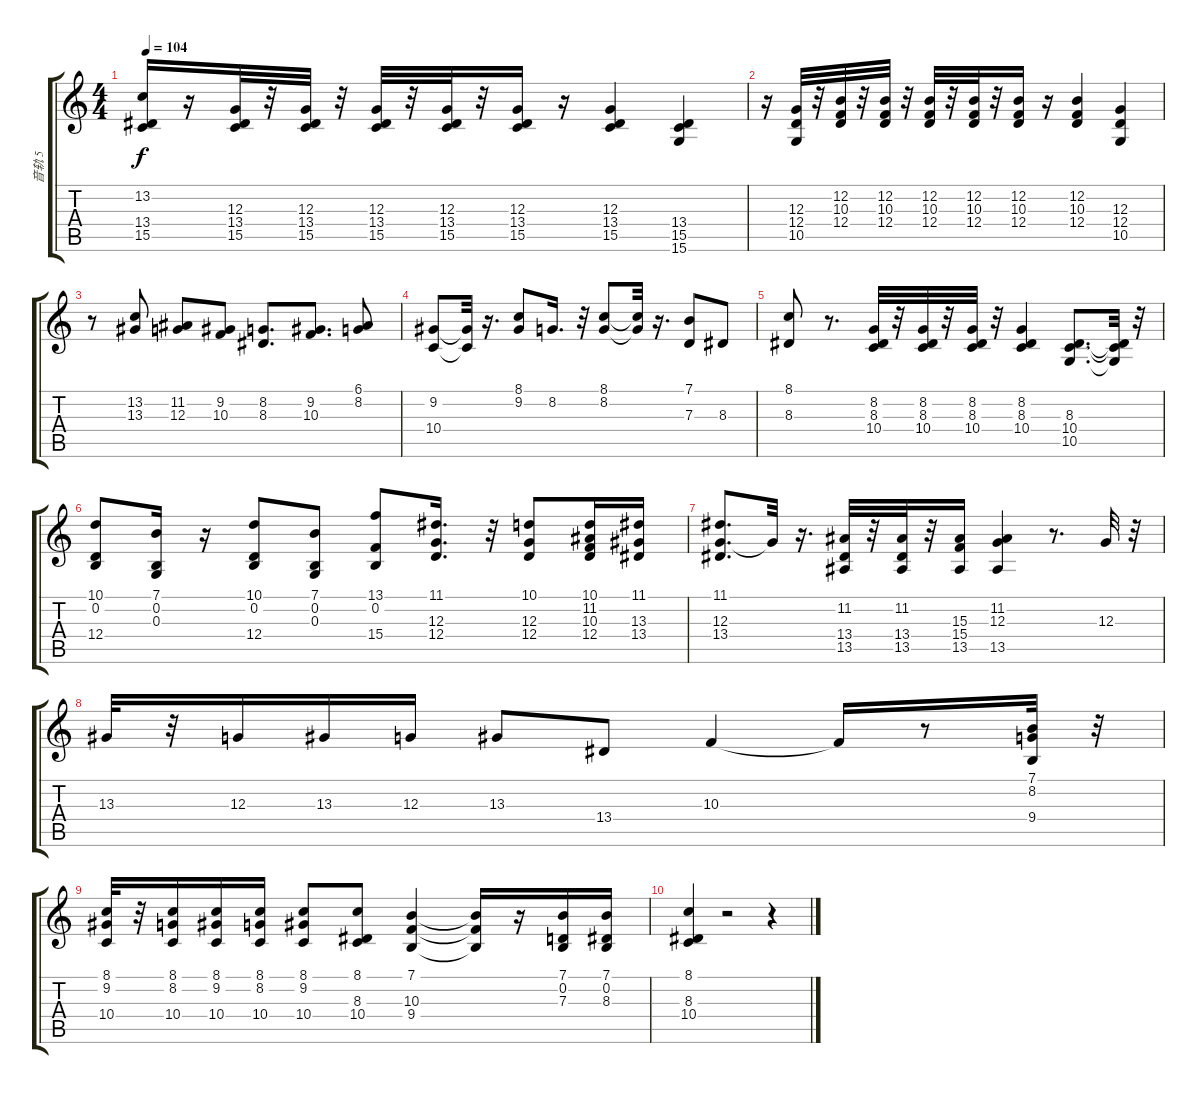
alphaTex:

\track ("音轨 5" "音轨 5") {instrument choiraahs}
\staff {score tabs}
\tuning (E4 B3 G3 D3 A2 E2) {hide}
\ts (4 4)
\tempo 104
\clef g2
\ks c
(13.2 13.4 15.5).16{dy f} r.16 (12.3 13.4 15.5).32 r.32 (12.3 13.4 15.5).32 r.32 (12.3 13.4 15.5).32 r.32 (12.3 13.4 15.5).32 r.32 (12.3 13.4 15.5).16 r.16 (12.3 13.4 15.5).4 (13.4 15.5 15.6).4 |
r.16 (12.3 12.4 10.5).32 r.32 (12.2 10.3 12.4).32 r.32 (12.2 10.3 12.4).32 r.32 (12.2 10.3 12.4).32 r.32 (12.2 10.3 12.4).32 r.32 (12.2 10.3 12.4).16 r.16 (12.2 10.3 12.4).4 (12.3 12.4 10.5).4 |
r.8 (13.2 13.3).8 (11.2 12.3).8 (9.2 10.3).8 (8.2 8.3).8{d} (9.2 10.3).8{d} (6.1 8.2).8 |
(9.2 10.4).8 (9.2{t} 10.4{t}).32 r.16{d} (8.1 9.2).8 8.2.16{d} r.32 (8.1 8.2).8 (8.1{t} 8.2{t}).32 r.16{d} (7.1 7.3).8 8.3.8 |
(8.1 8.3).8 r.8{d} (8.2 8.3 10.4).32 r.32 (8.2 8.3 10.4).32 r.32 (8.2 8.3 10.4).32 r.32 (8.2 8.3 10.4).4 (8.3 10.4 10.5).8{d} (8.3{t} 10.4{t} 10.5{t}).32 r.32 |
(10.1 0.2 12.4).8 (7.1 0.2 0.3).16 r.16 (10.1 0.2 12.4).8 (7.1 0.2 0.3).8 (13.1 0.2 15.4).8 (11.1 12.3 12.4).16{d} r.32 (10.1 12.3 12.4).8 (10.1 11.2 10.3 12.4).16 (11.1 13.3 13.4).16 |
(11.1 12.3 13.4).8{d} 12.3{t}.32 r.16{d} (11.2 13.4 13.5).32 r.32 (11.2 13.4 13.5).32 r.32 (15.3 15.4 13.5).16 (11.2 12.3 13.5).4 r.8{d} 12.3.32 r.32 |
13.3.32 r.32 12.3.16 13.3.16 12.3.16 13.3.8 13.4.8 10.3.4 10.3{t}.16 r.8 (7.1 8.2 9.4).32 r.32 |
(8.1 9.2 10.4).32 r.32 (8.1 8.2 10.4).16 (8.1 9.2 10.4).16 (8.1 8.2 10.4).16 (8.1 9.2 10.4).8 (8.1 8.3 10.4).8 (7.1 10.3 9.4).4 (7.1{t} 10.3{t} 9.4{t}).16 r.16 (7.1 0.2 7.3).16 (7.1 0.2 8.3).16 |
(8.1 8.3 10.4).4 r.2 r.4
